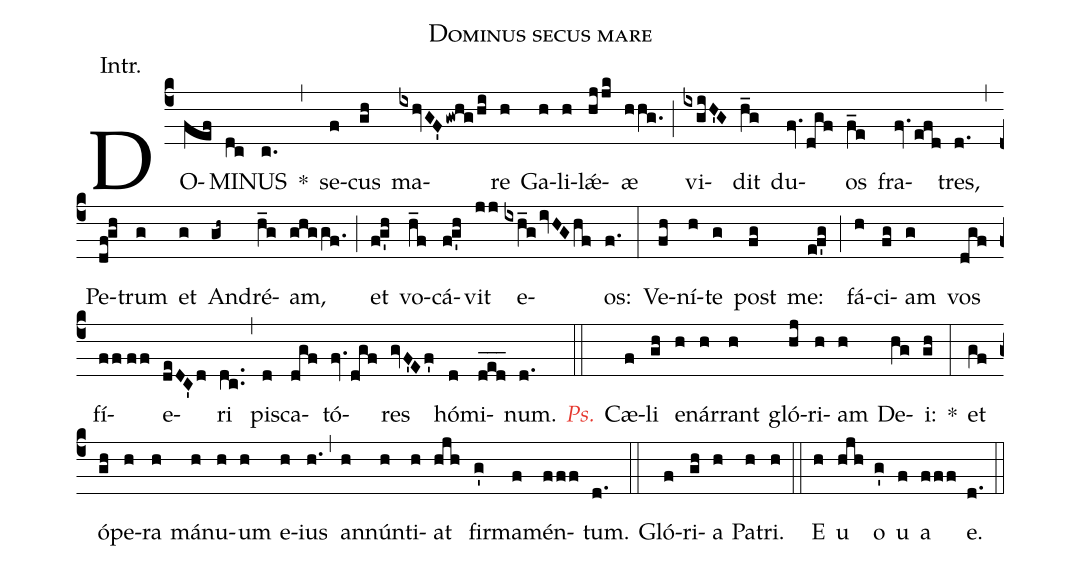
name:Dominus secus mare;
annotation:Intr.;
mode:1;
office-part:Introit;
%%
(c4) DO(fef)MI(dc)NUS(c.) *(,)
se(f)cus(gh) ma(ixhvGF'gwhg/hi)re(h) Ga(h)li(h)lǽ(hjjk)æ(hhg.) (;)
vi(ixgiH'G)dit(h_g) du(fv./dgf)os(f_e) fra(fv./efd)tres,(d.) (,)
Pe(df!gh)trum(g) et(g) And(gh~)ré(h_g)am,(ghggf.) (;)
et(f!g'h) vo(h_f)cá(f!g'h)vit(jj) e(ixh_g/ivHG/hf)os:(f.) (:)
Ve(fh)ní(h)te(g)  post(fg) me:(e!f'g) (;)
fá(h)ci(fg)am(g) vos(dgf) fí(ff//ff)e(deDC'd)ri(dc..) (,)
pi(d)sca(dgf)tó(fv./dgf)res(gvF'Ef') hó(d)mi(ded___)num.(d.) <c><i>Ps.</i></c>(::)
Cæ(f)li(gh) en(h)ár(h)rant(h) gló(hj)ri(h)am(h) De(hg)i:(gh) *(:)
et(gf) ó(gh)pe(h)ra(h) má(h)nu(h)um(h) e(h)ius(h.) (,)
an(h)nún(h)ti(h)at(hjh) fir(g')ma(f)mén(fff)tum.(d.) (::)
Gló(f)ri(gh)a(h) Pa(h)tri.(h) (::)
<eu>E(h) u(hjh) o(g') u(f) a(fff) e.</eu>(d.) (::)
